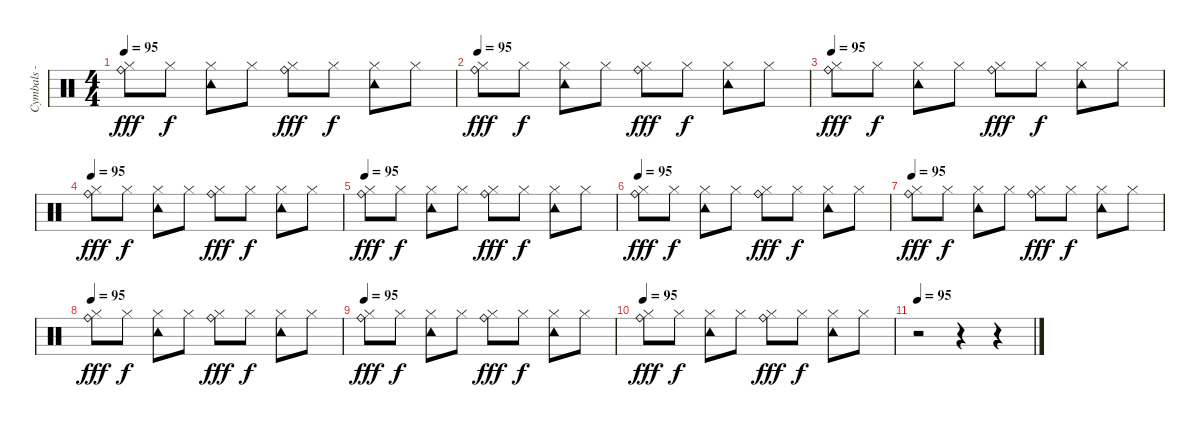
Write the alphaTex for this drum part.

\track ("Cymbals - Nick Manson" "Cymbals - ") {instrument percussion}
\staff {score}
\articulation defaults
\ts (4 4)
\tempo 95
\clef neutral
\ks c
("Ride (bell)" "Hi-Hat (closed)").8{dy fff} "Hi-Hat (closed)".8{dy f} ("Tambourine (hit)" "Hi-Hat (closed)").8 "Hi-Hat (closed)".8 ("Ride (bell)" "Hi-Hat (closed)").8{dy fff} "Hi-Hat (closed)".8{dy f} ("Tambourine (hit)" "Hi-Hat (closed)").8 "Hi-Hat (closed)".8 |
\tempo 95
("Ride (bell)" "Hi-Hat (closed)").8{dy fff} "Hi-Hat (closed)".8{dy f} ("Tambourine (hit)" "Hi-Hat (closed)").8 "Hi-Hat (closed)".8 ("Ride (bell)" "Hi-Hat (closed)").8{dy fff} "Hi-Hat (closed)".8{dy f} ("Tambourine (hit)" "Hi-Hat (closed)").8 "Hi-Hat (closed)".8 |
\tempo 95
("Ride (bell)" "Hi-Hat (closed)").8{dy fff} "Hi-Hat (closed)".8{dy f} ("Tambourine (hit)" "Hi-Hat (closed)").8 "Hi-Hat (closed)".8 ("Ride (bell)" "Hi-Hat (closed)").8{dy fff} "Hi-Hat (closed)".8{dy f} ("Tambourine (hit)" "Hi-Hat (closed)").8 "Hi-Hat (closed)".8 |
\tempo 95
("Ride (bell)" "Hi-Hat (closed)").8{dy fff} "Hi-Hat (closed)".8{dy f} ("Tambourine (hit)" "Hi-Hat (closed)").8 "Hi-Hat (closed)".8 ("Ride (bell)" "Hi-Hat (closed)").8{dy fff} "Hi-Hat (closed)".8{dy f} ("Tambourine (hit)" "Hi-Hat (closed)").8 "Hi-Hat (closed)".8 |
\tempo 95
("Ride (bell)" "Hi-Hat (closed)").8{dy fff} "Hi-Hat (closed)".8{dy f} ("Tambourine (hit)" "Hi-Hat (closed)").8 "Hi-Hat (closed)".8 ("Ride (bell)" "Hi-Hat (closed)").8{dy fff} "Hi-Hat (closed)".8{dy f} ("Tambourine (hit)" "Hi-Hat (closed)").8 "Hi-Hat (closed)".8 |
\tempo 95
("Ride (bell)" "Hi-Hat (closed)").8{dy fff} "Hi-Hat (closed)".8{dy f} ("Tambourine (hit)" "Hi-Hat (closed)").8 "Hi-Hat (closed)".8 ("Ride (bell)" "Hi-Hat (closed)").8{dy fff} "Hi-Hat (closed)".8{dy f} ("Tambourine (hit)" "Hi-Hat (closed)").8 "Hi-Hat (closed)".8 |
\tempo 95
("Ride (bell)" "Hi-Hat (closed)").8{dy fff} "Hi-Hat (closed)".8{dy f} ("Tambourine (hit)" "Hi-Hat (closed)").8 "Hi-Hat (closed)".8 ("Ride (bell)" "Hi-Hat (closed)").8{dy fff} "Hi-Hat (closed)".8{dy f} ("Tambourine (hit)" "Hi-Hat (closed)").8 "Hi-Hat (closed)".8 |
\tempo 95
("Ride (bell)" "Hi-Hat (closed)").8{dy fff} "Hi-Hat (closed)".8{dy f} ("Tambourine (hit)" "Hi-Hat (closed)").8 "Hi-Hat (closed)".8 ("Ride (bell)" "Hi-Hat (closed)").8{dy fff} "Hi-Hat (closed)".8{dy f} ("Tambourine (hit)" "Hi-Hat (closed)").8 "Hi-Hat (closed)".8 |
\tempo 95
("Ride (bell)" "Hi-Hat (closed)").8{dy fff} "Hi-Hat (closed)".8{dy f} ("Tambourine (hit)" "Hi-Hat (closed)").8 "Hi-Hat (closed)".8 ("Ride (bell)" "Hi-Hat (closed)").8{dy fff} "Hi-Hat (closed)".8{dy f} ("Tambourine (hit)" "Hi-Hat (closed)").8 "Hi-Hat (closed)".8 |
\tempo 95
("Ride (bell)" "Hi-Hat (closed)").8{dy fff} "Hi-Hat (closed)".8{dy f} ("Tambourine (hit)" "Hi-Hat (closed)").8 "Hi-Hat (closed)".8 ("Ride (bell)" "Hi-Hat (closed)").8{dy fff} "Hi-Hat (closed)".8{dy f} ("Tambourine (hit)" "Hi-Hat (closed)").8 "Hi-Hat (closed)".8 |
\tempo 95
r.2 r.4 r.4
